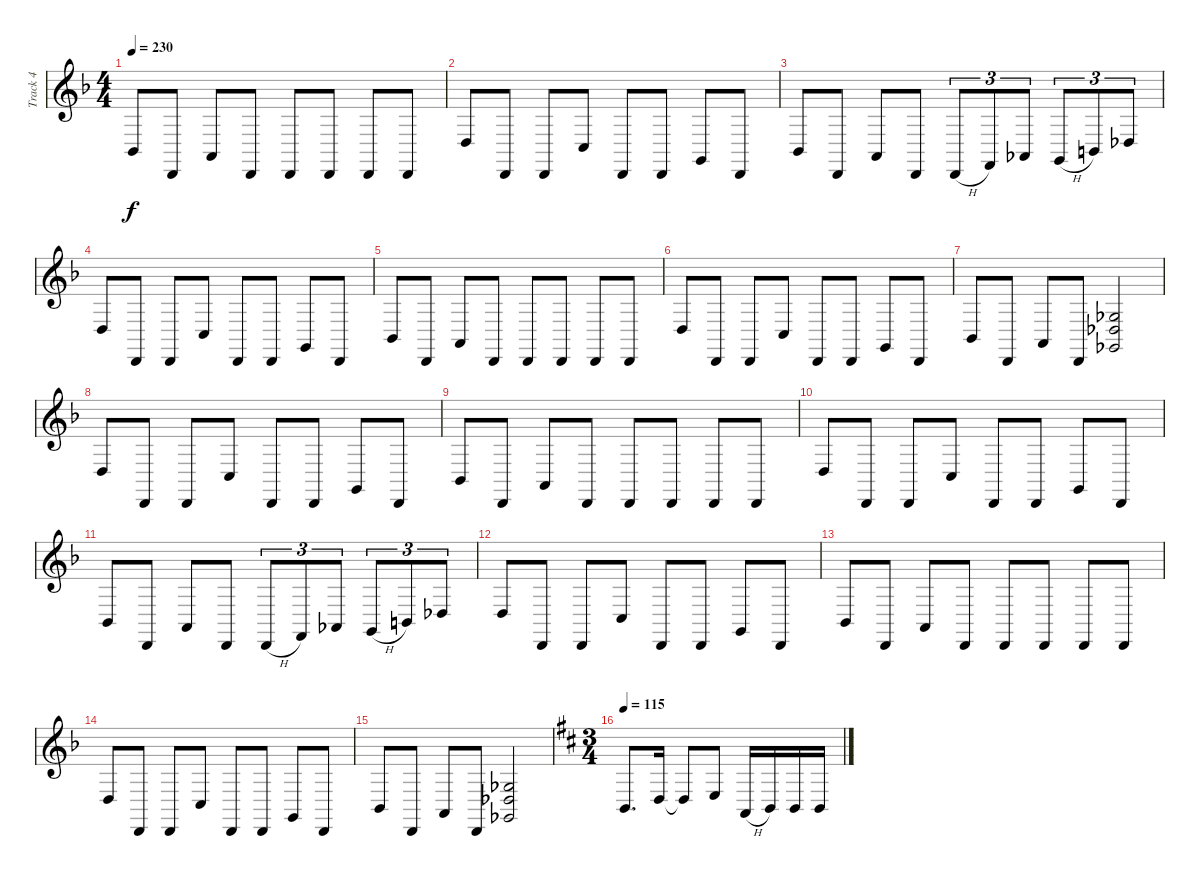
\track ("Track 4" "Track 4") {instrument stringensemble1}
\staff {score}
\tuning (D4 A3 F3 C3 G2 D2) {hide}
\ts (4 4)
\tempo 230
\clef g2
\ks dminor
3.5.8{dy f} 0.6.8 2.5.8 0.6.8 0.6.8 0.6.8 0.6.8 0.6.8 |
2.4.8 0.6.8 0.6.8 0.4.8 0.6.8 0.6.8 0.5.8 0.6.8 |
3.5.8 0.6.8 2.5.8 0.6.8 0.6{h}.8{tu (3 2)} 3.6.8{tu (3 2)} 1.5.8{tu (3 2)} 0.5{h}.8{tu (3 2)} 4.5.8{tu (3 2)} 1.4.8{tu (3 2)} |
2.4.8 0.6.8 0.6.8 0.4.8 0.6.8 0.6.8 0.5.8 0.6.8 |
3.5.8 0.6.8 2.5.8 0.6.8 0.6.8 0.6.8 0.6.8 0.6.8 |
2.4.8 0.6.8 0.6.8 0.4.8 0.6.8 0.6.8 0.5.8 0.6.8 |
3.5.8 0.6.8 7.6.8 0.6.8 (6.4 6.5 4.6).2 |
2.4.8 0.6.8 0.6.8 0.4.8 0.6.8 0.6.8 0.5.8 0.6.8 |
3.5.8 0.6.8 2.5.8 0.6.8 0.6.8 0.6.8 0.6.8 0.6.8 |
2.4.8 0.6.8 0.6.8 0.4.8 0.6.8 0.6.8 0.5.8 0.6.8 |
3.5.8 0.6.8 2.5.8 0.6.8 0.6{h}.8{tu (3 2)} 3.6.8{tu (3 2)} 1.5.8{tu (3 2)} 0.5{h}.8{tu (3 2)} 4.5.8{tu (3 2)} 1.4.8{tu (3 2)} |
2.4.8 0.6.8 0.6.8 0.4.8 0.6.8 0.6.8 0.5.8 0.6.8 |
3.5.8 0.6.8 2.5.8 0.6.8 0.6.8 0.6.8 0.6.8 0.6.8 |
2.4.8 0.6.8 0.6.8 0.4.8 0.6.8 0.6.8 0.5.8 0.6.8 |
3.5.8 0.6.8 7.6.8 0.6.8 (6.4 6.5 4.6).2 |
\ts (3 4)
\tempo 115
\ks bminor
4.5.8{d} 2.4.16 2.4{t}.8 4.4.8 2.5{h}.16 4.5.16 4.5.16 4.5.16
